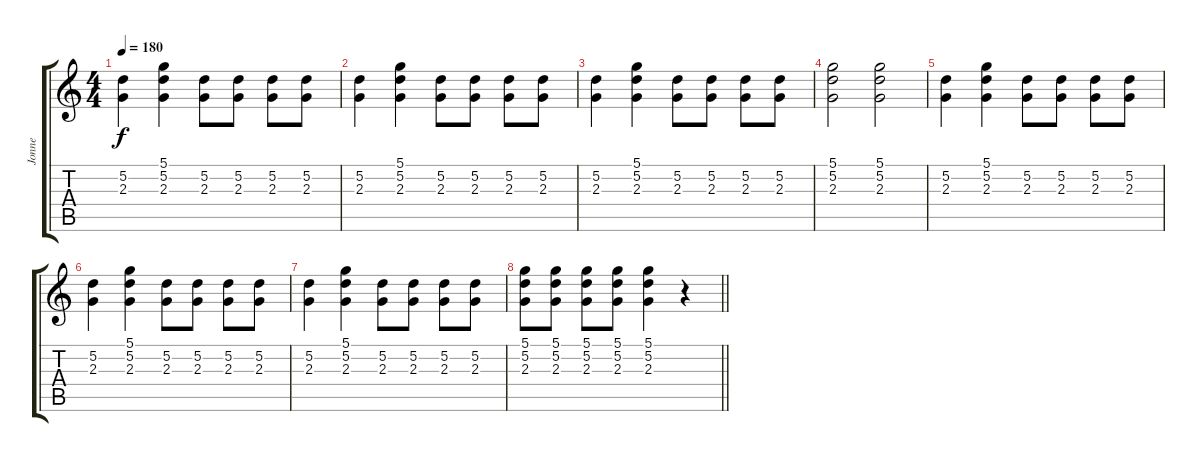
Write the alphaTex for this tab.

\track ("Jonne" "Jonne") {instrument acousticguitarsteel}
\staff {score tabs}
\tuning (D4 A3 F3 C3 G2 D2) {hide}
\ts (4 4)
\tempo 180
\clef g2
\ks c
(5.2 2.3).4{dy f} (5.1 5.2 2.3).4 (5.2 2.3).8 (5.2 2.3).8 (5.2 2.3).8 (5.2 2.3).8 |
(5.2 2.3).4 (5.1 5.2 2.3).4 (5.2 2.3).8 (5.2 2.3).8 (5.2 2.3).8 (5.2 2.3).8 |
(5.2 2.3).4 (5.1 5.2 2.3).4 (5.2 2.3).8 (5.2 2.3).8 (5.2 2.3).8 (5.2 2.3).8 |
(5.1 5.2 2.3).2 (5.1 5.2 2.3).2 |
(5.2 2.3).4 (5.1 5.2 2.3).4 (5.2 2.3).8 (5.2 2.3).8 (5.2 2.3).8 (5.2 2.3).8 |
(5.2 2.3).4 (5.1 5.2 2.3).4 (5.2 2.3).8 (5.2 2.3).8 (5.2 2.3).8 (5.2 2.3).8 |
(5.2 2.3).4 (5.1 5.2 2.3).4 (5.2 2.3).8 (5.2 2.3).8 (5.2 2.3).8 (5.2 2.3).8 |
\barLineRight lightlight
(5.1 5.2 2.3).8 (5.1 5.2 2.3).8 (5.1 5.2 2.3).8 (5.1 5.2 2.3).8 (5.1 5.2 2.3).4 r.4
